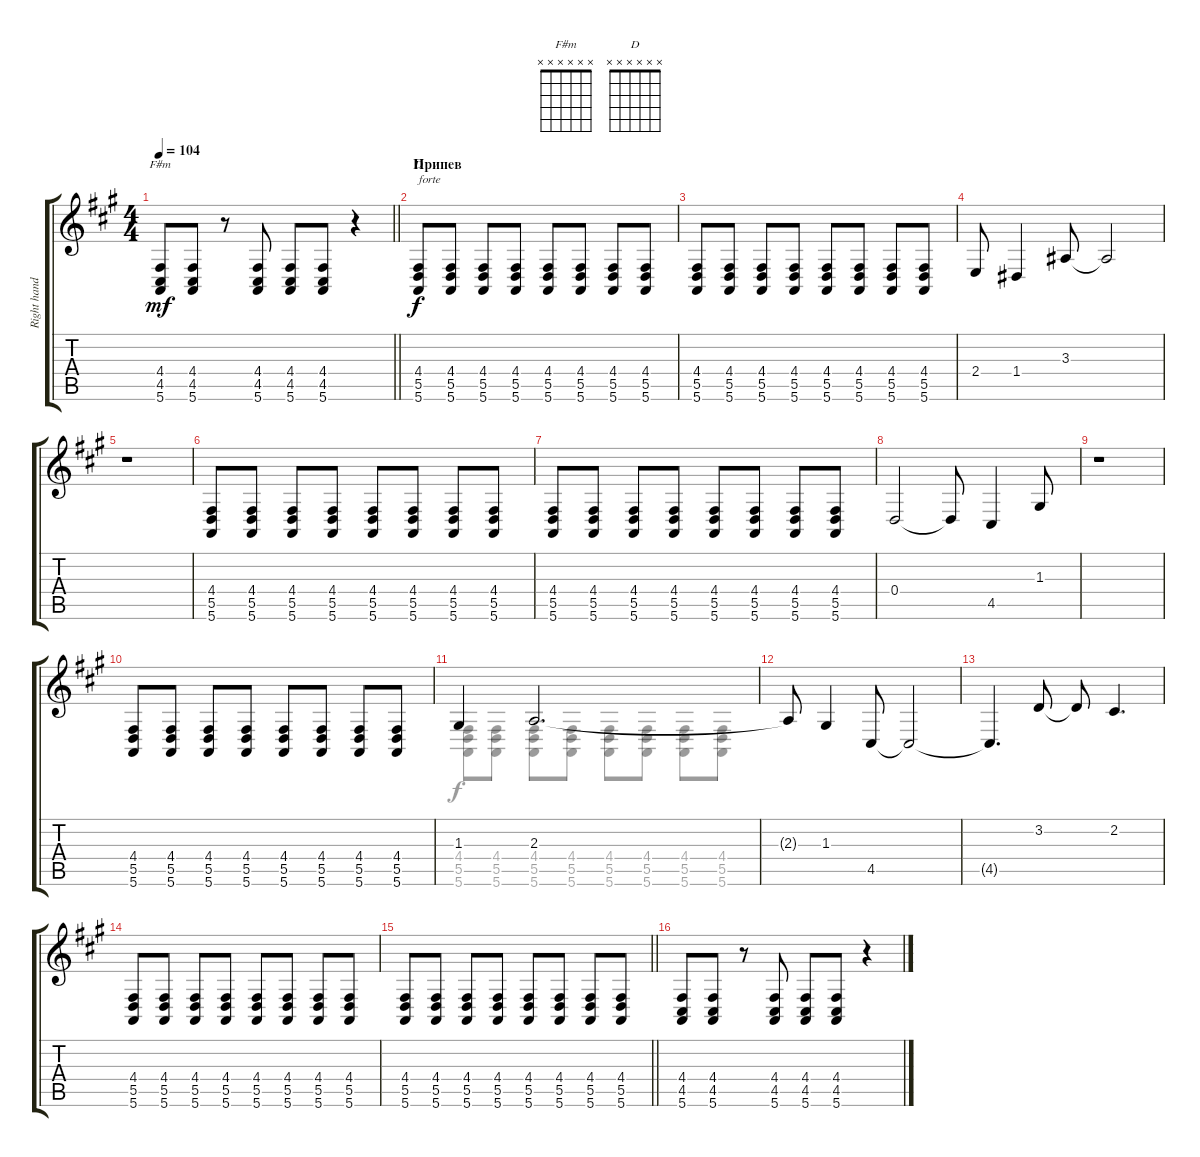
\track ("Right hand" "Right hand") {instrument brightacousticpiano}
\staff {score tabs}
\tuning (E4 B3 G3 D3 A2 E2) {hide}
\chord ("F#m" x x x x x x)
\chord ("D" x x x x x x)
\voice
\ts (4 4)
\tempo 104
\clef g2
\barLineRight lightlight
\ks a
(4.4 4.5 5.6).8{ch "F#m" dy mf} (4.4 4.5 5.6).8 r.8 (4.4 4.5 5.6).8 (4.4 4.5 5.6).8 (4.4 4.5 5.6).8 r.4 |
\section ("" "Припев")
(4.4 5.5 5.6).8{ch "D" txt "forte" dy f} (4.4 5.5 5.6).8 (4.4 5.5 5.6).8 (4.4 5.5 5.6).8 (4.4 5.5 5.6).8 (4.4 5.5 5.6).8 (4.4 5.5 5.6).8 (4.4 5.5 5.6).8 |
(4.4 5.5 5.6).8 (4.4 5.5 5.6).8 (4.4 5.5 5.6).8 (4.4 5.5 5.6).8 (4.4 5.5 5.6).8 (4.4 5.5 5.6).8 (4.4 5.5 5.6).8 (4.4 5.5 5.6).8 |
2.4.8 1.4.4 3.3.8 3.3{t}.2 |
r.1 |
(4.4 5.5 5.6).8 (4.4 5.5 5.6).8 (4.4 5.5 5.6).8 (4.4 5.5 5.6).8 (4.4 5.5 5.6).8 (4.4 5.5 5.6).8 (4.4 5.5 5.6).8 (4.4 5.5 5.6).8 |
(4.4 5.5 5.6).8 (4.4 5.5 5.6).8 (4.4 5.5 5.6).8 (4.4 5.5 5.6).8 (4.4 5.5 5.6).8 (4.4 5.5 5.6).8 (4.4 5.5 5.6).8 (4.4 5.5 5.6).8 |
0.4.2 0.4{t}.8 4.5.4 1.3.8 |
r.1 |
(4.4 5.5 5.6).8 (4.4 5.5 5.6).8 (4.4 5.5 5.6).8 (4.4 5.5 5.6).8 (4.4 5.5 5.6).8 (4.4 5.5 5.6).8 (4.4 5.5 5.6).8 (4.4 5.5 5.6).8 |
1.3.4 2.3.2{d} |
2.3{t}.8 1.3.4 4.5.8 4.5{t}.2 |
4.5{t}.4{d} 3.2.8 3.2{t}.8 2.2.4{d} |
(4.4 5.5 5.6).8 (4.4 5.5 5.6).8 (4.4 5.5 5.6).8 (4.4 5.5 5.6).8 (4.4 5.5 5.6).8 (4.4 5.5 5.6).8 (4.4 5.5 5.6).8 (4.4 5.5 5.6).8 |
\barLineRight lightlight
(4.4 5.5 5.6).8 (4.4 5.5 5.6).8 (4.4 5.5 5.6).8 (4.4 5.5 5.6).8 (4.4 5.5 5.6).8 (4.4 5.5 5.6).8 (4.4 5.5 5.6).8 (4.4 5.5 5.6).8 |
\section ("" "")
(4.4 4.5 5.6).8 (4.4 4.5 5.6).8 r.8 (4.4 4.5 5.6).8 (4.4 4.5 5.6).8 (4.4 4.5 5.6).8 r.4
\voice
\clef g2
\ottava regular
\simile none
\barLineRight lightlight
\ks a
|
|
|
|
|
|
|
|
|
|
(4.4 5.5 5.6).8 (4.4 5.5 5.6).8 (4.4 5.5 5.6).8 (4.4 5.5 5.6).8 (4.4 5.5 5.6).8 (4.4 5.5 5.6).8 (4.4 5.5 5.6).8 (4.4 5.5 5.6).8 |
|
|
|
\barLineRight lightlight
|
